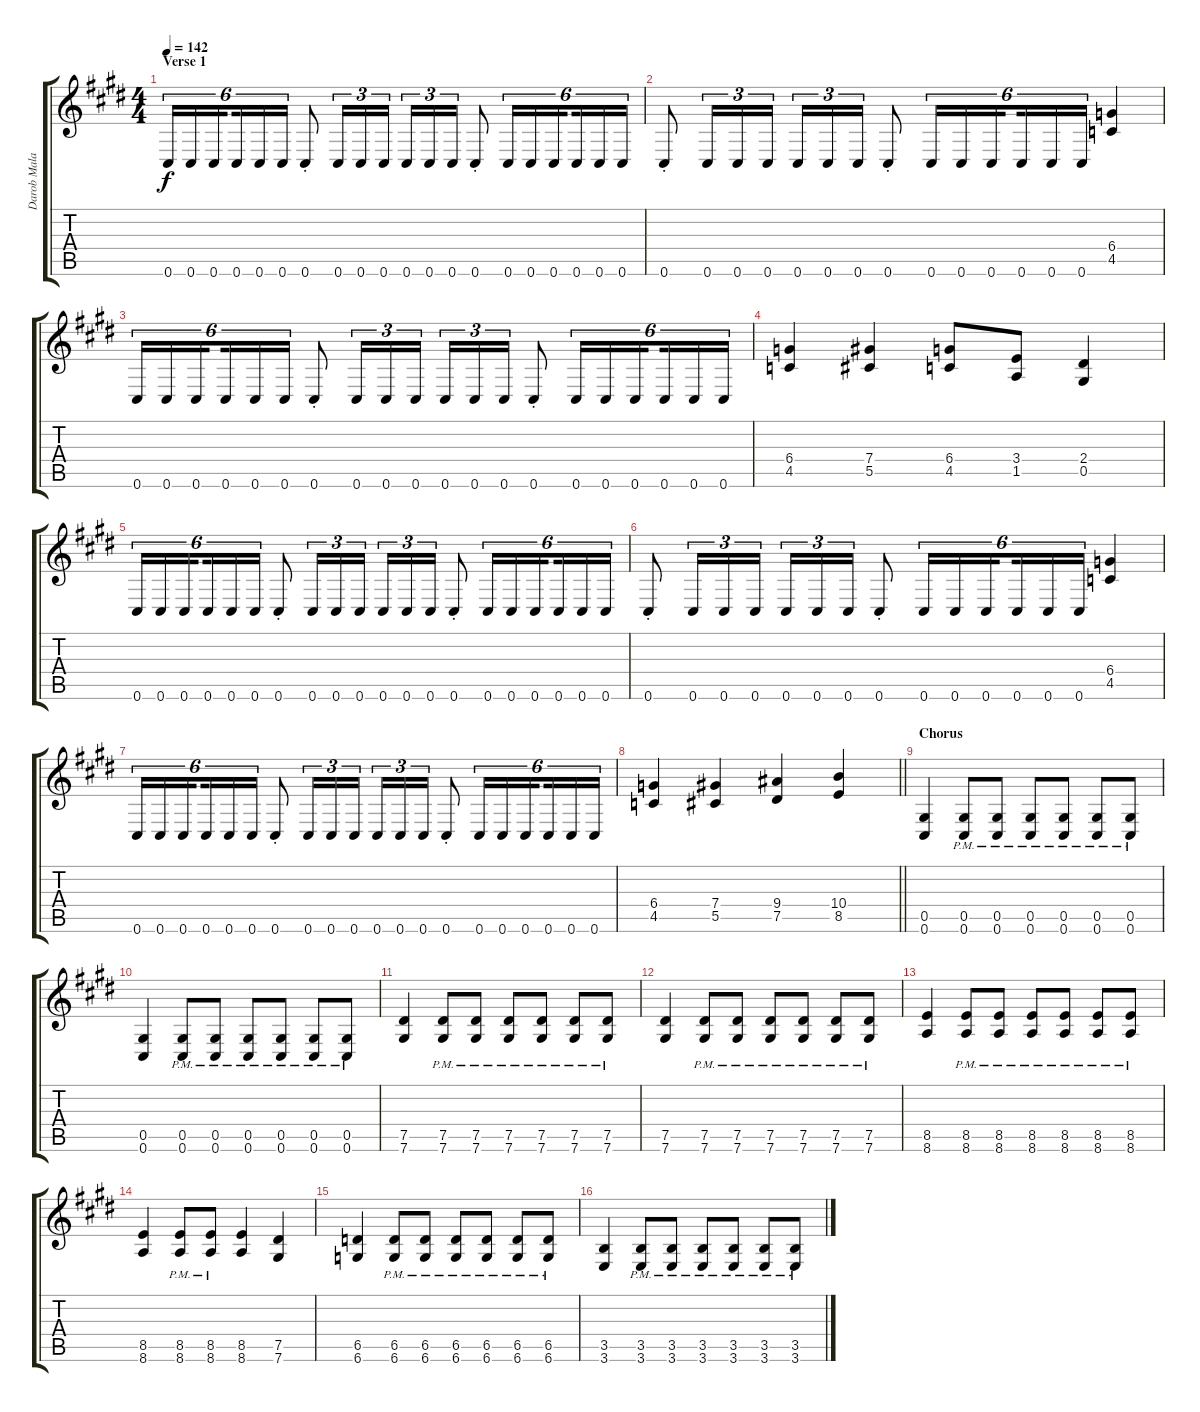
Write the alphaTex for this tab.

\track ("Darob Malakian [Guitar 3]" "Darob Mala") {instrument distortionguitar}
\staff {score tabs}
\tuning (Eb4 Bb3 Gb3 Db3 Ab2 Db2) {hide}
\ts (4 4)
\section ("" "Verse 1")
\tempo 142
\clef g2
\ks c#minor
0.6.16{tu (6 4) dy f} 0.6.16{tu (6 4)} 0.6.16{tu (6 4) beam splitsecondary} 0.6.16{tu (6 4)} 0.6.16{tu (6 4)} 0.6.16{tu (6 4)} 0.6{st}.8 0.6.16{tu (3 2)} 0.6.16{tu (3 2)} 0.6.16{tu (3 2)} 0.6.16{tu (3 2)} 0.6.16{tu (3 2)} 0.6.16{tu (3 2)} 0.6{st}.8 0.6.16{tu (6 4)} 0.6.16{tu (6 4)} 0.6.16{tu (6 4) beam splitsecondary} 0.6.16{tu (6 4)} 0.6.16{tu (6 4)} 0.6.16{tu (6 4)} |
0.6{st}.8 0.6.16{tu (3 2)} 0.6.16{tu (3 2)} 0.6.16{tu (3 2)} 0.6.16{tu (3 2)} 0.6.16{tu (3 2)} 0.6.16{tu (3 2)} 0.6{st}.8 0.6.16{tu (6 4)} 0.6.16{tu (6 4)} 0.6.16{tu (6 4) beam splitsecondary} 0.6.16{tu (6 4)} 0.6.16{tu (6 4)} 0.6.16{tu (6 4)} (6.4 4.5).4 |
0.6.16{tu (6 4)} 0.6.16{tu (6 4)} 0.6.16{tu (6 4) beam splitsecondary} 0.6.16{tu (6 4)} 0.6.16{tu (6 4)} 0.6.16{tu (6 4)} 0.6{st}.8 0.6.16{tu (3 2)} 0.6.16{tu (3 2)} 0.6.16{tu (3 2)} 0.6.16{tu (3 2)} 0.6.16{tu (3 2)} 0.6.16{tu (3 2)} 0.6{st}.8 0.6.16{tu (6 4)} 0.6.16{tu (6 4)} 0.6.16{tu (6 4) beam splitsecondary} 0.6.16{tu (6 4)} 0.6.16{tu (6 4)} 0.6.16{tu (6 4)} |
(6.4 4.5).4 (7.4 5.5).4 (6.4 4.5).8 (3.4 1.5).8 (2.4 0.5).4 |
0.6.16{tu (6 4)} 0.6.16{tu (6 4)} 0.6.16{tu (6 4) beam splitsecondary} 0.6.16{tu (6 4)} 0.6.16{tu (6 4)} 0.6.16{tu (6 4)} 0.6{st}.8 0.6.16{tu (3 2)} 0.6.16{tu (3 2)} 0.6.16{tu (3 2)} 0.6.16{tu (3 2)} 0.6.16{tu (3 2)} 0.6.16{tu (3 2)} 0.6{st}.8 0.6.16{tu (6 4)} 0.6.16{tu (6 4)} 0.6.16{tu (6 4) beam splitsecondary} 0.6.16{tu (6 4)} 0.6.16{tu (6 4)} 0.6.16{tu (6 4)} |
0.6{st}.8 0.6.16{tu (3 2)} 0.6.16{tu (3 2)} 0.6.16{tu (3 2)} 0.6.16{tu (3 2)} 0.6.16{tu (3 2)} 0.6.16{tu (3 2)} 0.6{st}.8 0.6.16{tu (6 4)} 0.6.16{tu (6 4)} 0.6.16{tu (6 4) beam splitsecondary} 0.6.16{tu (6 4)} 0.6.16{tu (6 4)} 0.6.16{tu (6 4)} (6.4 4.5).4 |
0.6.16{tu (6 4)} 0.6.16{tu (6 4)} 0.6.16{tu (6 4) beam splitsecondary} 0.6.16{tu (6 4)} 0.6.16{tu (6 4)} 0.6.16{tu (6 4)} 0.6{st}.8 0.6.16{tu (3 2)} 0.6.16{tu (3 2)} 0.6.16{tu (3 2)} 0.6.16{tu (3 2)} 0.6.16{tu (3 2)} 0.6.16{tu (3 2)} 0.6{st}.8 0.6.16{tu (6 4)} 0.6.16{tu (6 4)} 0.6.16{tu (6 4) beam splitsecondary} 0.6.16{tu (6 4)} 0.6.16{tu (6 4)} 0.6.16{tu (6 4)} |
\barLineRight lightlight
(6.4 4.5).4 (7.4 5.5).4 (9.4 7.5).4 (10.4 8.5).4 |
\section ("" "Chorus")
(0.5 0.6).4 (0.5{pm} 0.6{pm}).8 (0.5{pm} 0.6{pm}).8 (0.5{pm} 0.6{pm}).8 (0.5{pm} 0.6{pm}).8 (0.5{pm} 0.6{pm}).8 (0.5{pm} 0.6{pm}).8 |
(0.5 0.6).4 (0.5{pm} 0.6{pm}).8 (0.5{pm} 0.6{pm}).8 (0.5{pm} 0.6{pm}).8 (0.5{pm} 0.6{pm}).8 (0.5{pm} 0.6{pm}).8 (0.5{pm} 0.6{pm}).8 |
(7.5 7.6).4 (7.5{pm} 7.6{pm}).8 (7.5{pm} 7.6{pm}).8 (7.5{pm} 7.6{pm}).8 (7.5{pm} 7.6{pm}).8 (7.5{pm} 7.6{pm}).8 (7.5{pm} 7.6{pm}).8 |
(7.5 7.6).4 (7.5{pm} 7.6{pm}).8 (7.5{pm} 7.6{pm}).8 (7.5{pm} 7.6{pm}).8 (7.5{pm} 7.6{pm}).8 (7.5{pm} 7.6{pm}).8 (7.5{pm} 7.6{pm}).8 |
(8.5 8.6).4 (8.5{pm} 8.6{pm}).8 (8.5{pm} 8.6{pm}).8 (8.5{pm} 8.6{pm}).8 (8.5{pm} 8.6{pm}).8 (8.5{pm} 8.6{pm}).8 (8.5{pm} 8.6{pm}).8 |
(8.5 8.6).4 (8.5{pm} 8.6{pm}).8 (8.5{pm} 8.6{pm}).8 (8.5 8.6).4 (7.5 7.6).4 |
(6.5 6.6).4 (6.5{pm} 6.6{pm}).8 (6.5{pm} 6.6{pm}).8 (6.5{pm} 6.6{pm}).8 (6.5{pm} 6.6{pm}).8 (6.5{pm} 6.6{pm}).8 (6.5{pm} 6.6{pm}).8 |
(3.5 3.6).4 (3.5{pm} 3.6{pm}).8 (3.5{pm} 3.6{pm}).8 (3.5{pm} 3.6{pm}).8 (3.5{pm} 3.6{pm}).8 (3.5{pm} 3.6{pm}).8 (3.5{pm} 3.6{pm}).8
